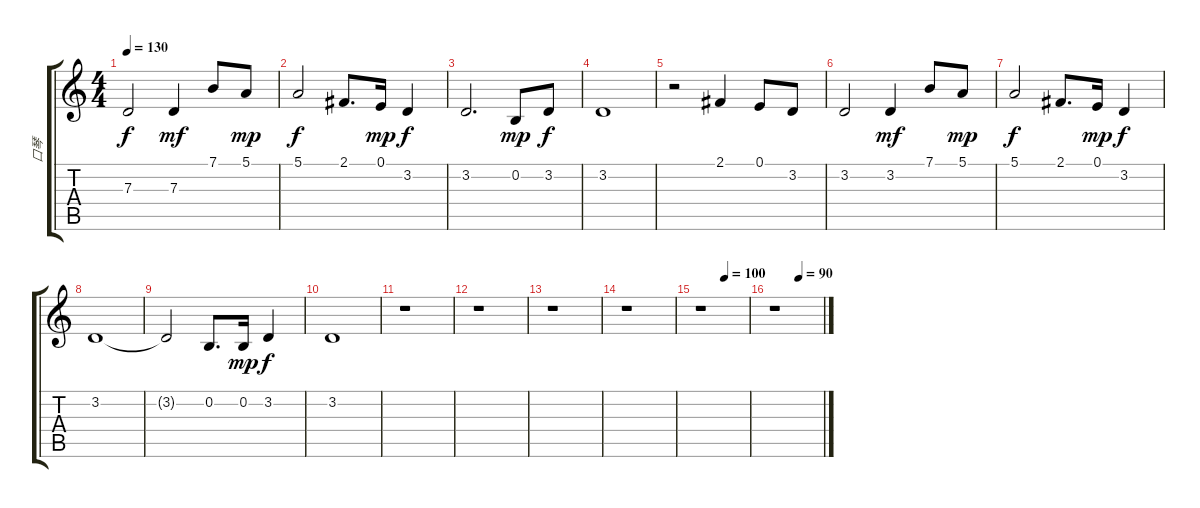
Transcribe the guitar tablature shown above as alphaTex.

\track ("口琴" "口琴") {instrument harmonica}
\staff {score tabs}
\tuning (E4 B3 G3 D3 A2 E2) {hide}
\ts (4 4)
\tempo 130
\clef g2
\ks c
7.3.2{dy f} 7.3.4{dy mf} 7.1.8 5.1.8{dy mp} |
5.1.2{dy f} 2.1.8{d} 0.1.16{dy mp} 3.2.4{dy f} |
3.2.2{d} 0.2.8{dy mp} 3.2.8{dy f} |
3.2.1 |
r.2 2.1.4 0.1.8 3.2.8 |
3.2.2 3.2.4{dy mf} 7.1.8 5.1.8{dy mp} |
5.1.2{txt "" dy f} 2.1.8{d} 0.1.16{dy mp} 3.2.4{dy f} |
3.2.1 |
3.2{t}.2 0.2.8{d} 0.2.16{dy mp} 3.2.4{dy f} |
3.2.1 |
r.1 |
r.1 |
r.1 |
r.1 |
\tempo (100 0.5104166666666666)
r.1 |
\tempo (90 0.5104166666666666)
r.1
